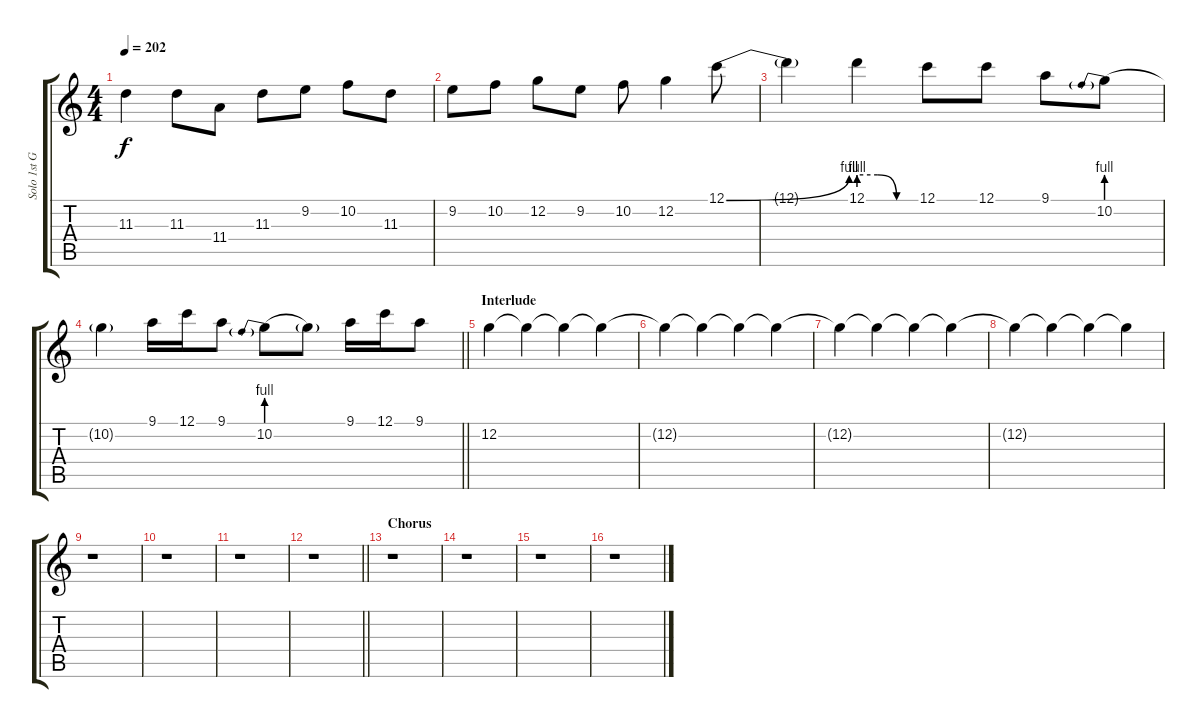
\track ("Solo 1st Guitar" "Solo 1st G") {instrument distortionguitar}
\staff {score tabs}
\tuning (C4 G3 Eb3 Bb2 F2 C2) {hide}
\ts (4 4)
\tempo 202
\clef g2
\ks c
11.3.4{dy f} 11.3.8 11.4.8 11.3.8 9.2.8 10.2.8 11.3.8 |
9.2.8 10.2.8 12.2.8 9.2.8 10.2.8 12.2.4 12.1{be (bend 0 0 60 4)}.8 |
12.1{t}.4 12.1{be (custom 0 4 20 4 40 0 60 0)}.4 12.1.8 12.1.8 9.1.8 10.2{be (prebend 0 4 60 4)}.8 |
\barLineRight lightlight
10.2{t}.4 9.1.16 12.1.16 9.1.8 10.2{be (prebend 0 4 60 4)}.8 10.2{t}.8 9.1.16 12.1.16 9.1.8 |
\section ("" "Interlude")
12.2.4{volume 16} 12.2{t}.4{volume 15} 12.2{t}.4{volume 14} 12.2{t}.4{volume 13} |
12.2{t}.4{volume 12} 12.2{t}.4{volume 11} 12.2{t}.4{volume 10} 12.2{t}.4{volume 9} |
12.2{t}.4{volume 8} 12.2{t}.4{volume 7} 12.2{t}.4{volume 6} 12.2{t}.4{volume 5} |
12.2{t}.4{volume 4} 12.2{t}.4{volume 3} 12.2{t}.4{volume 2} 12.2{t}.4{volume 0} |
r.1 |
r.1 |
r.1 |
\barLineRight lightlight
r.1 |
\section ("" "Chorus")
r.1 |
r.1 |
r.1 |
r.1
